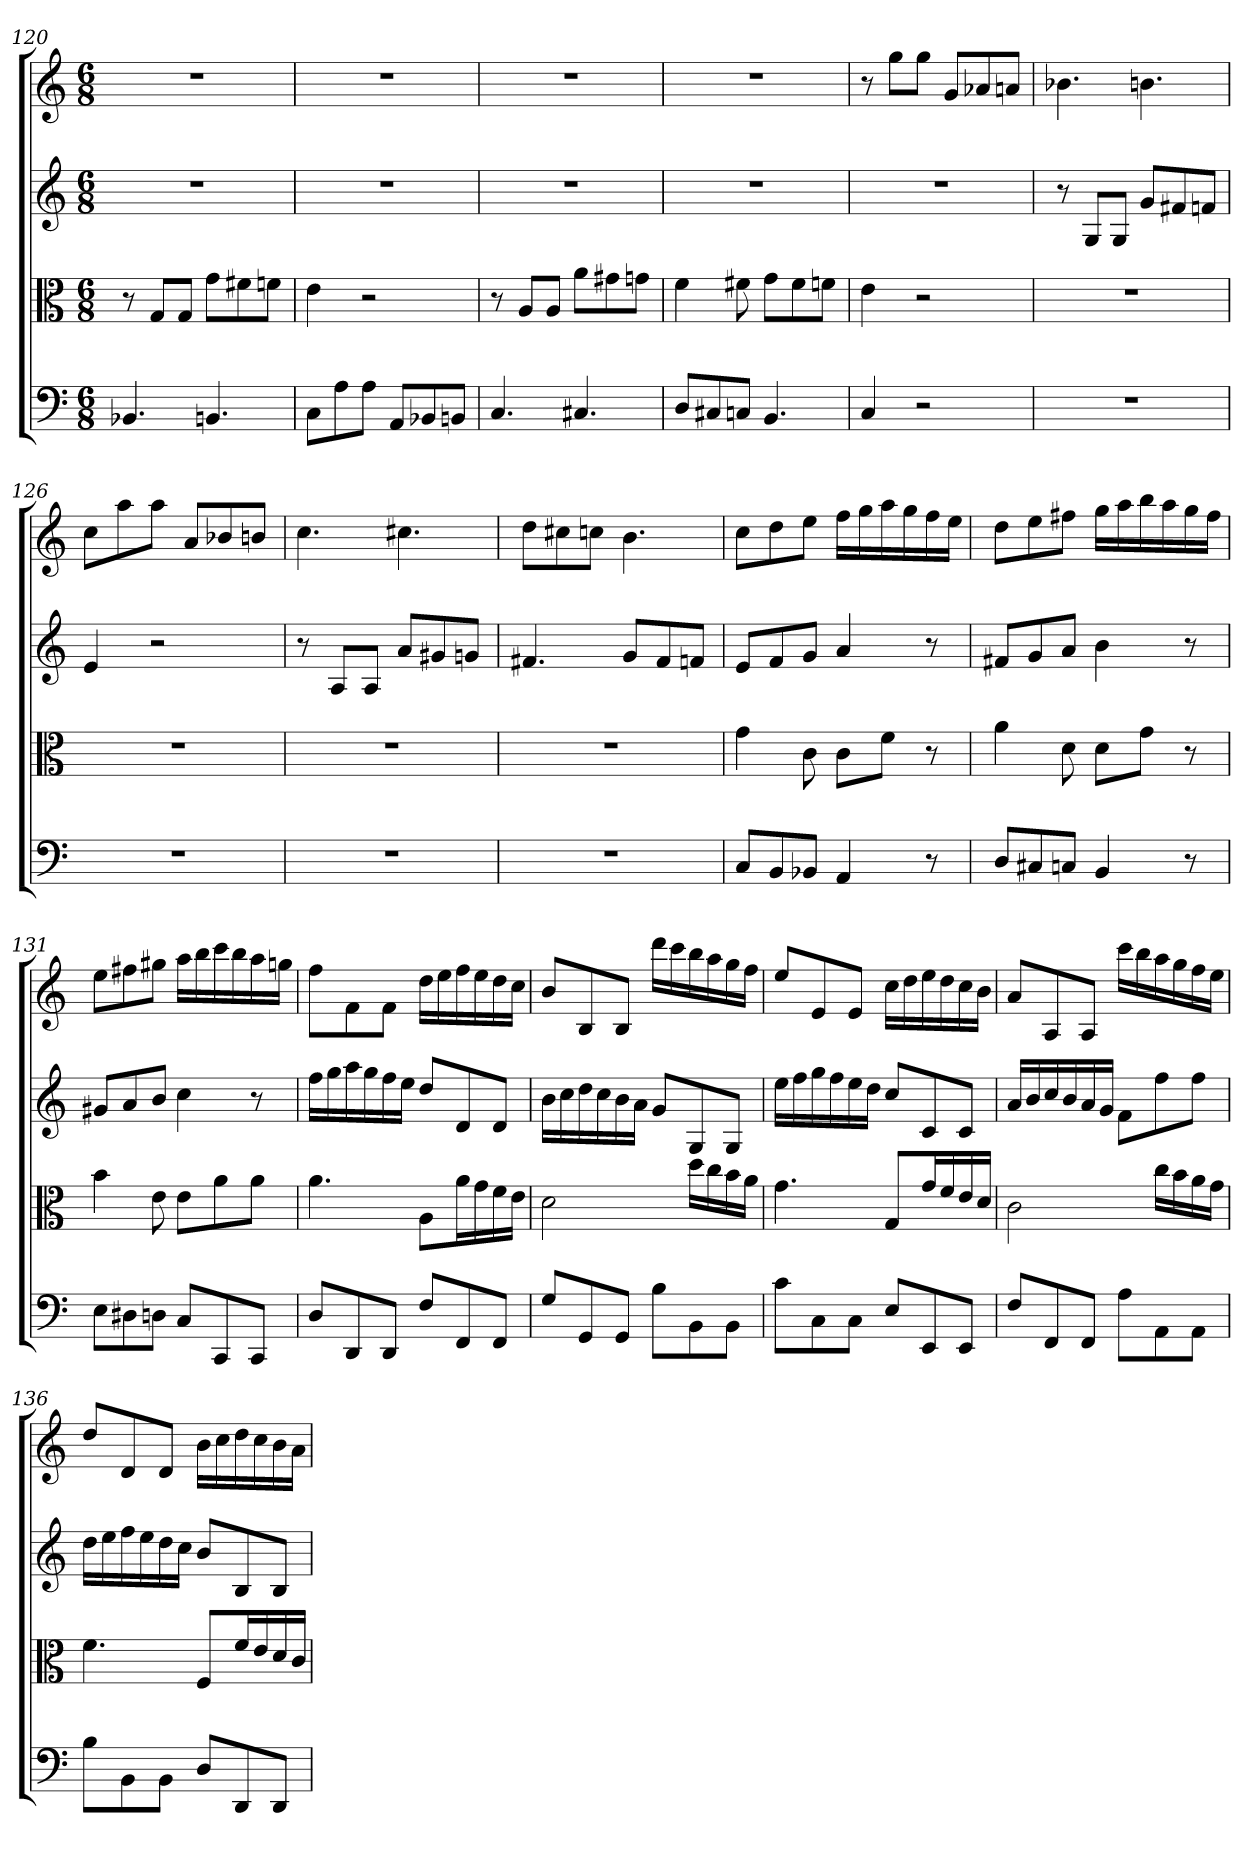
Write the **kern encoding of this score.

**kern	**kern	**kern	**kern
*part4	*part3	*part2	*part1
*staff4	*staff3	*staff2	*staff1
*clefF4	*clefC3	*	*
*k[]	*k[]	*k[]	*k[]
*C:	*C:	*C:	*C:
*M6/8	*M6/8	*M6/8	*M6/8
=120	=120	=120	=120
4.BB-X	8r	2.r	2.r
.	8G/L	.	.
.	8G/J	.	.
4.BBn	8g\L	.	.
.	8f#X\	.	.
.	8fn\J	.	.
=121	=121	=121	=121
8C\L	4e	2.r	2.r
8A\	.	.	.
8A\J	2r	.	.
8AA/L	.	.	.
8BB-X/	.	.	.
8BBn/J	.	.	.
=122	=122	=122	=122
4.C	8r	2.r	2.r
.	8A/L	.	.
.	8A/J	.	.
4.C#X	8a\L	.	.
.	8g#X\	.	.
.	8gn\J	.	.
=123	=123	=123	=123
8D/L	4f	2.r	2.r
8C#X/	.	.	.
8Cn/J	8f#X	.	.
4.BB	8g\L	.	.
.	8f#\	.	.
.	8fn\J	.	.
=124	=124	=124	=124
4C	4e	2.r	8r
.	.	.	8ggL
2r	2r	.	8ggJ
.	.	.	8gL
.	.	.	8a-X
.	.	.	8anJ
=125	=125	=125	=125
2.r	2.r	8r	4.b-X
.	.	8GL	.
.	.	8GJ	.
.	.	8gL	4.bn
.	.	8f#X	.
.	.	8fnJ	.
=126	=126	=126	=126
2.r	2.r	4e	8ccL
.	.	.	8aa
.	.	2r	8aaJ
.	.	.	8aL
.	.	.	8b-X
.	.	.	8bnJ
=127	=127	=127	=127
2.r	2.r	8r	4.cc
.	.	8AL	.
.	.	8AJ	.
.	.	8aL	4.cc#X
.	.	8g#X	.
.	.	8gnJ	.
=128	=128	=128	=128
2.r	2.r	4.f#X	8ddL
.	.	.	8cc#X
.	.	.	8ccnJ
.	.	8gL	4.b
.	.	8f#	.
.	.	8fnJ	.
=129	=129	=129	=129
8C/L	4g	8eL	8ccL
8BB/	.	8f	8dd
8BB-X/J	8c	8gJ	8eeJ
4AA	8c\L	4a	16ffLL
.	.	.	16gg
.	8f\J	.	16aa
.	.	.	16gg
8r	8r	8r	16ff
.	.	.	16eeJJ
=130	=130	=130	=130
8D/L	4a	8f#XL	8ddL
8C#X/	.	8g	8ee
8Cn/J	8d	8aJ	8ff#XJ
4BB	8d\L	4b	16ggLL
.	.	.	16aa
.	8g\J	.	16bb
.	.	.	16aa
8r	8r	8r	16gg
.	.	.	16ff#JJ
=131	=131	=131	=131
8E\L	4b	8g#XL	8eeL
8D#X\	.	8a	8ff#X
8Dn\J	8e	8bJ	8gg#XJ
8C/L	8e\L	4cc	16aaLL
.	.	.	16bb
8CC/	8a\	.	16ccc
.	.	.	16bb
8CC/J	8a\J	8r	16aa
.	.	.	16ggnJJ
=132	=132	=132	=132
8D/L	4.a	16ffLL	8ffL
.	.	16gg	.
8DD/	.	16aa	8f
.	.	16gg	.
8DD/J	.	16ff	8fJ
.	.	16eeJJ	.
8F/L	8A\L	8ddL	16ddLL
.	.	.	16ee
8FF/	16a\L	8d	16ff
.	16g\	.	16ee
8FF/J	16f\	8dJ	16dd
.	16e\JJ	.	16ccJJ
=133	=133	=133	=133
8G/L	2d	16bLL	8bL
.	.	16cc	.
8GG/	.	16dd	8B
.	.	16cc	.
8GG/J	.	16b	8BJ
.	.	16aJJ	.
8B\L	.	8gL	16dddLL
.	.	.	16ccc
8BB\	16dd\LL	8G	16bb
.	16cc\	.	16aa
8BB\J	16b\	8GJ	16gg
.	16a\JJ	.	16ffJJ
=134	=134	=134	=134
8c\L	4.g	16eeLL	8eeL
.	.	16ff	.
8C\	.	16gg	8e
.	.	16ff	.
8C\J	.	16ee	8eJ
.	.	16ddJJ	.
8E/L	8G/L	8ccL	16ccLL
.	.	.	16dd
8EE/	16g/L	8c	16ee
.	16f/	.	16dd
8EE/J	16e/	8cJ	16cc
.	16d/JJ	.	16bJJ
=135	=135	=135	=135
8F/L	2c	16aLL	8aL
.	.	16b	.
8FF/	.	16cc	8A
.	.	16b	.
8FF/J	.	16a	8AJ
.	.	16gJJ	.
8A\L	.	8fL	16cccLL
.	.	.	16bb
8AA\	16cc\LL	8ff	16aa
.	16b\	.	16gg
8AA\J	16a\	8ffJ	16ff
.	16g\JJ	.	16eeJJ
=136	=136	=136	=136
8B\L	4.f	16ddLL	8ddL
.	.	16ee	.
8BB\	.	16ff	8d
.	.	16ee	.
8BB\J	.	16dd	8dJ
.	.	16ccJJ	.
8D/L	8F/L	8bL	16bLL
.	.	.	16cc
8DD/	16f/L	8B	16dd
.	16e/	.	16cc
8DD/J	16d/	8BJ	16b
.	16c/JJ	.	16aJJ
=	=	=	=
*-	*-	*-	*-
